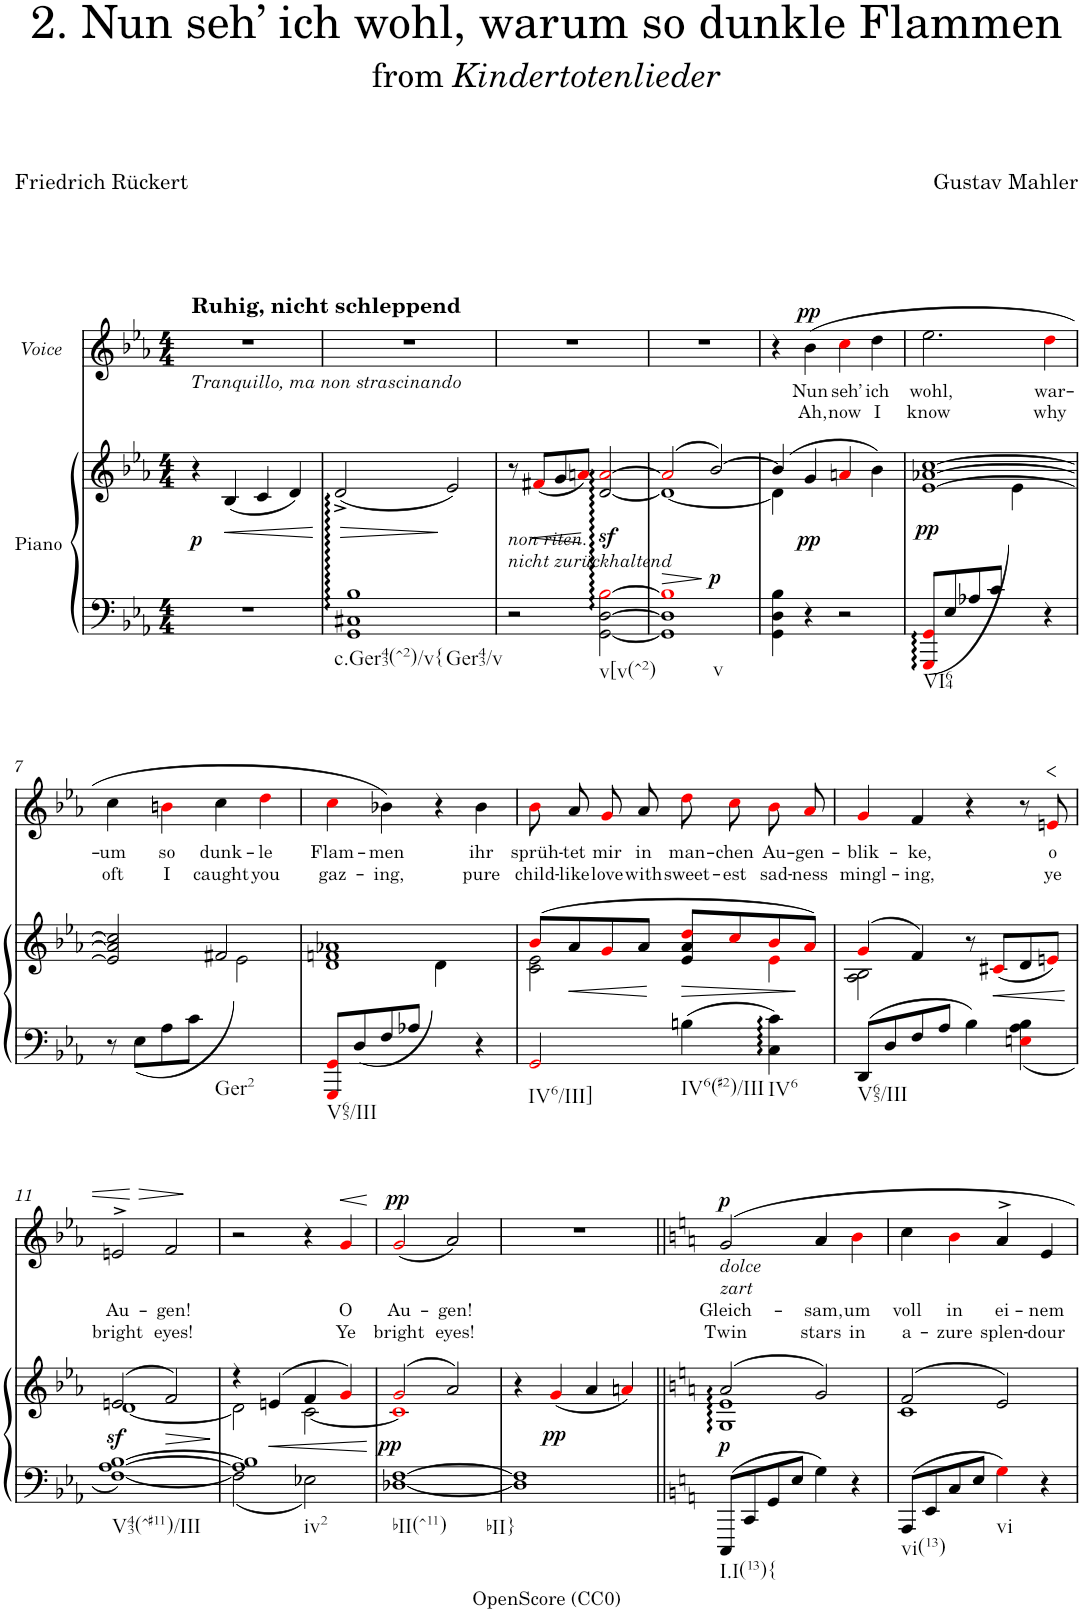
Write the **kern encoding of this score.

**kern	**kern	**dynam	**kern	**text	**text	**dynam
*part2	*part2	*part2	*part1	*part1	*part1	*part1
*staff3	*staff2	*staff2/3	*staff1	*staff1	*staff1	*staff1
*I"Piano	*	*	*I"Voice	*	*	*
*I'Pno	*	*	*	*	*	*
*clefF4	*clefG2	*	*clefG2	*	*	*
*k[b-e-a-]	*k[b-e-a-]	*	*k[b-e-a-]	*	*	*
*M4/4	*M4/4	*	*M4/4	*	*	*
=1	=1	=1	=1	=1	=1	=1
!	!	!	!LO:TX:a:B:t=Ruhig, nicht schleppend	!	!	!
!	!	!	!LO:TX:b:i:t=Tranquillo, ma non strascinando	!	!	!
!	!	!LO:DY:b	!	!	!	!
1r	4r	p	1r	.	.	.
!	!	!LO:HP:b	!	!	!	!
.	(4B-/	<	.	.	.	.
.	4c/	.	.	.	.	.
.	4d/)	.	.	.	.	.
=2	=2	=2	=2	=2	=2	=2
!LO:TX:b:t=c.Ger43(^2)/v{	!	!	!	!	!	!
!LO:TX:b:t=Ger43/v	!	!	!	!	!	!
!	!	!LO:HP:b	!	!	!	!
1GG 1C#X 1B-	(2d^/	>	1r	.	.	.
.	2e-/)	[	.	.	.	.
=3	=3	=3	=3	=3	=3	=3
!	!LO:TX:b:i:t=non riten.	!	!	!	!	!
!	!LO:TX:b:t=nicht zurückhaltend	!	!	!	!	!
2r	8r	.	1r	.	.	.
!	!	!LO:HP:b	!	!	!	!
.	(8f#Xi/L	<	.	.	.	.
.	8g/	.	.	.	.	.
.	8ani/J)	.	.	.	.	.
!LO:TX:b:t=v[v(^2)	!	!	!	!	!	!
[2GG\ [2D\ [2B-i\	[<2d/z< [2ai/z<	]	.	.	.	.
=4	=4	=4	=4	=4	=4	=4
!LO:TX:b:t=v	!	!	!	!	!	!
!	!	!LO:HP:b	!	!	!	!
*	*^	*	*	*	*	*
1GG] 1D] 1B-i]	(2ai/]	1d_	>	1r	.	.	.
!	!	!	!LO:DY:n=1:b	!	!	!	!
.	[2b-/)	.	[ p	.	.	.	.
=5	=5	=5	=5	=5	=5	=5	=5
4GG\ 4D\ 4B-\	(4b-/]	4d\]	.	4r	.	.	.
!	!	!	!LO:DY:b	!	!LO:LY:b	!LO:LY:b	!LO:DY:a
4r	4g/	4ryy	pp	(4b-\	Nun	Ah,	pp
!	!	!	!	!	!LO:LY:b	!LO:LY:b	!
2r	4ani/	2ryy	.	4cci\	seh’	now	.
!	!	!	!	!	!LO:LY:b	!LO:LY:b	!
.	4b-\)	.	.	4dd\	ich	I	.
=6	=6	=6	=6	=6	=6	=6	=6
!LO:TX:b:t=VI64	!	!	!	!	!	!	!
!	!	!	!LO:DY:b	!	!LO:LY:b	!LO:LY:b	!
(<8GGGi/ 8GGi/L	[>1e- [>1a-X [1cc	2ryy	pp	2.ee-\	wohl,	know	.
8E-/	.	.	.	.	.	.	.
8A-X/	.	.	.	.	.	.	.
8c/J	.	.	.	.	.	.	.
4ryy	.	4e-\)	.	.	.	.	.
!	!	!	!	!	!LO:LY:b	!LO:LY:b	!
4r	.	4ryy	.	4ddi\	war-	why	.
!!LO:LB:g=z
=7	=7	=7	=7	=7	=7	=7	=7
!	!	!	!	!	!LO:LY:b	!LO:LY:b	!
8r	2e-/] 2a-/] 2cc/]	2ryy	.	4cc\	-um	oft	.
(<8E-\L	.	.	.	.	.	.	.
!	!	!	!	!	!LO:LY:b	!LO:LY:b	!
8A-\	.	.	.	4bni\	so	I	.
8c\J	.	.	.	.	.	.	.
!LO:TX:b:t=Ger2	!	!	!	!	!	!	!
!	!	!	!	!	!LO:LY:b	!LO:LY:b	!
2ryy	2f#X/	2e-\)	.	4cc\	dunk-	caught	.
!	!	!	!	!	!LO:LY:b	!LO:LY:b	!
.	.	.	.	4ddi\	-le	you	.
=8	=8	=8	=8	=8	=8	=8	=8
!LO:TX:b:t=V65/III	!	!	!	!	!	!	!
!	!	!	!	!	!LO:LY:b	!LO:LY:b	!
8GGGi/ 8GGi/L	1d 1fn 1a-X	2ryy	.	4cci\	Flam-	gaz-	.
(<8D/	.	.	.	.	.	.	.
!	!	!	!	!	!LO:LY:b	!LO:LY:b	!
8F/	.	.	.	4b-X\)	-men	-ing,	.
8A-X/J	.	.	.	.	.	.	.
4ryy	.	4d\)	.	4r	.	.	.
!	!	!	!	!	!LO:LY:b	!LO:LY:b	!
4r	.	4ryy	.	4b-\	ihr	pure	.
=9	=9	=9	=9	=9	=9	=9	=9
!LO:TX:b:t=IV6/III]	!	!	!	!	!	!	!
!	!	!	!	!	!LO:LY:b	!LO:LY:b	!
2GGi/	(>8b-i/L	2c\ 2e-\	.	8b-i/L	sprüh-	child-	.
!	!	!	!LO:HP:b	!	!LO:LY:b	!LO:LY:b	!
.	8a-/	.	<	8a-/J	-tet	-like	.
!	!	!	!	!	!LO:LY:b	!LO:LY:b	!
.	8gi/	.	.	8gi/L	mir	love	.
!	!	!	!	!	!LO:LY:b	!LO:LY:b	!
.	8a-/J	.	]	8a-/J	in	with	.
!LO:TX:b:t=IV6(#2)/III	!	!	!	!	!	!	!
!	!	!	!LO:HP:b	!	!LO:LY:b	!LO:LY:b	!
4Bn\	8a-/ 8ddi/L	4e-/	>	8ddi\L	man-	sweet-	.
!	!	!	!	!	!LO:LY:b	!LO:LY:b	!
.	8cci/	.	.	8cci\J	-chen	-est	.
!LO:TX:b:t=IV6	!	!	!	!	!	!	!
!	!	!	!	!	!LO:LY:b	!LO:LY:b	!
4C\ 4c\	8b-i/	4e-i\	.	8b-i/L	Au-	sad-	.
!	!	!	!	!	!LO:LY:b	!LO:LY:b	!
.	8a-i/J)	.	[	8a-i/J	-gen-	-ness	.
=10	=10	=10	=10	=10	=10	=10	=10
!LO:TX:b:t=V65/III	!	!	!	!	!	!	!
!	!	!	!	!	!LO:LY:b	!LO:LY:b	!
8DD/L	(4gi/	2A-\ 2B-\	.	4gi/	-blik-	mingl-	.
8D/	.	.	.	.	.	.	.
!	!	!	!	!	!LO:LY:b	!LO:LY:b	!
8F/	4f/)	.	.	4f/	-ke,	-ing,	.
8A-/J	.	.	.	.	.	.	.
4B-\	8r	2ryy	.	4r	.	.	.
!	!	!	!LO:HP:b	!	!	!	!
.	(8c#Xi/L	.	<	.	.	.	.
4Eni\ 4A-\ 4B-\	8d/	.	.	8r	.	.	.
!	!	!	!	!	!LO:LY:b	!LO:LY:b	!LO:HP:b
.	8eni/J)	.	]	8eni/	o	ye	<
!!LO:LB:g=z
=11	=11	=11	=11	=11	=11	=11	=11
!LO:TX:b:t=V43(^#11)/III	!	!	!	!	!	!	!
!	!	!	!LO:DY:b	!	!LO:LY:b	!LO:LY:b	!
*	*	*	*	*^	*	*	*
[1F [>1A- [>1B-	(>2en/	[1d	sf	2en^>/	4ryy	Au-	bright	.
!	!	!	!	!	!	!	!	!LO:HP:n=1:b
.	.	.	.	.	4ryy	.	.	[ >
!	!	!	!LO:HP:b	!	!	!LO:LY:b	!LO:LY:b	!
.	2f/)	.	>	2f/	4ryy	-gen!	eyes!	.
.	.	.	.	.	4ryy	.	.	]
*	*v	*v	*	*	*	*	*	*
*	*	*	*v	*v	*	*	*
.	.	[	.	.	.	.
=12	=12	=12	=12	=12	=12	=12
*^	*^	*	*	*	*	*
1A-] 1B-]	2F\]	4r	2d\]	.	2r	.	.	.
.	.	(>4en/	.	.	.	.	.	.
!	!LO:TX:b:t=iv2	!	!	!	!	!	!	!
.	2E-X\	4f/	[2c\	.	4r	.	.	.
!	!	!	!	!	!	!LO:LY:b	!LO:LY:b	!LO:HP:b
.	.	4gi/)	.	.	4gi/	O	Ye	<
*v	*v	*	*	*	*	*	*	*
*	*v	*v	*	*	*	*	*
.	.	]	.	.	.	[
=13	=13	=13	=13	=13	=13	=13
*	*^	*	*	*	*	*
!LO:TX:b:t=bII(^11)	!	!	!	!	!	!	!
!LO:TX:b:t=bII}	!	!	!	!	!	!	!
!	!	!	!LO:DY:b	!	!LO:LY:b	!LO:LY:b	!LO:DY:a
[1D-X [1F	(2gi/	1ci]	pp	(2gi/	Au-	bright	pp
!	!	!	!	!	!LO:LY:b	!LO:LY:b	!
.	2a-/)	.	.	2a-/)	-gen!	eyes!	.
*	*v	*v	*	*	*	*	*
=14	=14	=14	=14	=14	=14	=14
1D-] 1F]	4r	.	1r	.	.	.
!	!	!LO:DY:b	!	!	!	!
.	(4gi/	pp	.	.	.	.
.	4a-/	.	.	.	.	.
.	4ani/)	.	.	.	.	.
=15||	=15||	=15||	=15||	=15||	=15||	=15||
*k[]	*k[]	*	*k[]	*	*	*
*	*^	*	*	*	*	*
!	!	!	!	!LO:TX:b:i:t=dolce	!	!	!
!	!	!	!	!LO:TX:b:t=zart	!	!	!
!LO:TX:b:t=I.I(13){	!	!	!	!	!	!	!
!	!	!	!LO:DY:a=2	!	!LO:LY:b	!LO:LY:b	!LO:DY:a
8CCC/L	(>2a/	1G 1e	p	2g/	Gleich-	Twin	p
8CC/	.	.	.	.	.	.	.
8GG/	.	.	.	.	.	.	.
8E/J	.	.	.	.	.	.	.
!	!	!	!	!	!LO:LY:b	!LO:LY:b	!
4G\	2g/)	.	.	4a/	-sam,	stars	.
!	!	!	!	!	!LO:LY:b	!LO:LY:b	!
4r	.	.	.	4bi\	um	in	.
=16	=16	=16	=16	=16	=16	=16	=16
!LO:TX:b:t=vi(13)	!	!	!	!	!	!	!
!	!	!	!	!	!LO:LY:b	!LO:LY:b	!
8AAA/L	(>2f/	1c	.	4cc\	voll	a-	.
8EE/	.	.	.	.	.	.	.
!	!	!	!	!	!LO:LY:b	!LO:LY:b	!
8C/	.	.	.	4bi\	in	-zure	.
8E/J	.	.	.	.	.	.	.
!LO:TX:b:t=vi	!	!	!	!	!	!	!
!	!	!	!	!	!LO:LY:b	!LO:LY:b	!
4Gi\	2e/)	.	.	4a^>/	ei-	splen-	.
!	!	!	!	!	!LO:LY:b	!LO:LY:b	!
4r	.	.	.	4e/	-nem	-dour	.
*	*v	*v	*	*	*	*	*
=	=	=	=	=	=	=
*-	*-	*-	*-	*-	*-	*-
